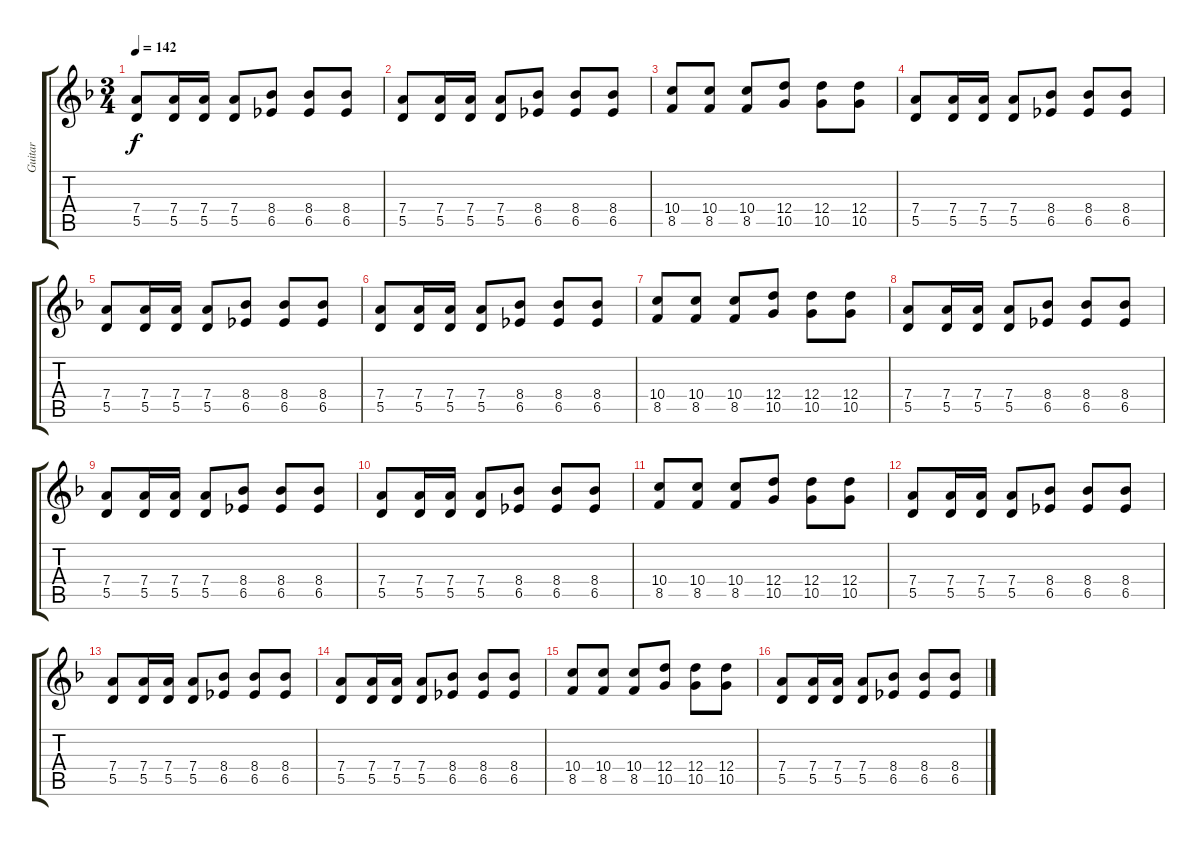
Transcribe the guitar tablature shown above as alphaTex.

\track ("Guitar" "Guitar") {instrument distortionguitar}
\staff {score tabs}
\tuning (E4 B3 G3 D3 A2 E2) {hide}
\ts (3 4)
\tempo 142
\clef g2
\ks dminor
(7.4 5.5).8{dy f} (7.4 5.5).16 (7.4 5.5).16 (7.4 5.5).8 (8.4 6.5).8 (8.4 6.5).8 (8.4 6.5).8 |
(7.4 5.5).8 (7.4 5.5).16 (7.4 5.5).16 (7.4 5.5).8 (8.4 6.5).8 (8.4 6.5).8 (8.4 6.5).8 |
(10.4 8.5).8 (10.4 8.5).8 (10.4 8.5).8 (12.4 10.5).8 (12.4 10.5).8 (12.4 10.5).8 |
(7.4 5.5).8 (7.4 5.5).16 (7.4 5.5).16 (7.4 5.5).8 (8.4 6.5).8 (8.4 6.5).8 (8.4 6.5).8 |
(7.4 5.5).8 (7.4 5.5).16 (7.4 5.5).16 (7.4 5.5).8 (8.4 6.5).8 (8.4 6.5).8 (8.4 6.5).8 |
(7.4 5.5).8 (7.4 5.5).16 (7.4 5.5).16 (7.4 5.5).8 (8.4 6.5).8 (8.4 6.5).8 (8.4 6.5).8 |
(10.4 8.5).8 (10.4 8.5).8 (10.4 8.5).8 (12.4 10.5).8 (12.4 10.5).8 (12.4 10.5).8 |
(7.4 5.5).8 (7.4 5.5).16 (7.4 5.5).16 (7.4 5.5).8 (8.4 6.5).8 (8.4 6.5).8 (8.4 6.5).8 |
(7.4 5.5).8 (7.4 5.5).16 (7.4 5.5).16 (7.4 5.5).8 (8.4 6.5).8 (8.4 6.5).8 (8.4 6.5).8 |
(7.4 5.5).8 (7.4 5.5).16 (7.4 5.5).16 (7.4 5.5).8 (8.4 6.5).8 (8.4 6.5).8 (8.4 6.5).8 |
(10.4 8.5).8 (10.4 8.5).8 (10.4 8.5).8 (12.4 10.5).8 (12.4 10.5).8 (12.4 10.5).8 |
(7.4 5.5).8 (7.4 5.5).16 (7.4 5.5).16 (7.4 5.5).8 (8.4 6.5).8 (8.4 6.5).8 (8.4 6.5).8 |
(7.4 5.5).8 (7.4 5.5).16 (7.4 5.5).16 (7.4 5.5).8 (8.4 6.5).8 (8.4 6.5).8 (8.4 6.5).8 |
(7.4 5.5).8 (7.4 5.5).16 (7.4 5.5).16 (7.4 5.5).8 (8.4 6.5).8 (8.4 6.5).8 (8.4 6.5).8 |
(10.4 8.5).8 (10.4 8.5).8 (10.4 8.5).8 (12.4 10.5).8 (12.4 10.5).8 (12.4 10.5).8 |
(7.4 5.5).8 (7.4 5.5).16 (7.4 5.5).16 (7.4 5.5).8 (8.4 6.5).8 (8.4 6.5).8 (8.4 6.5).8
